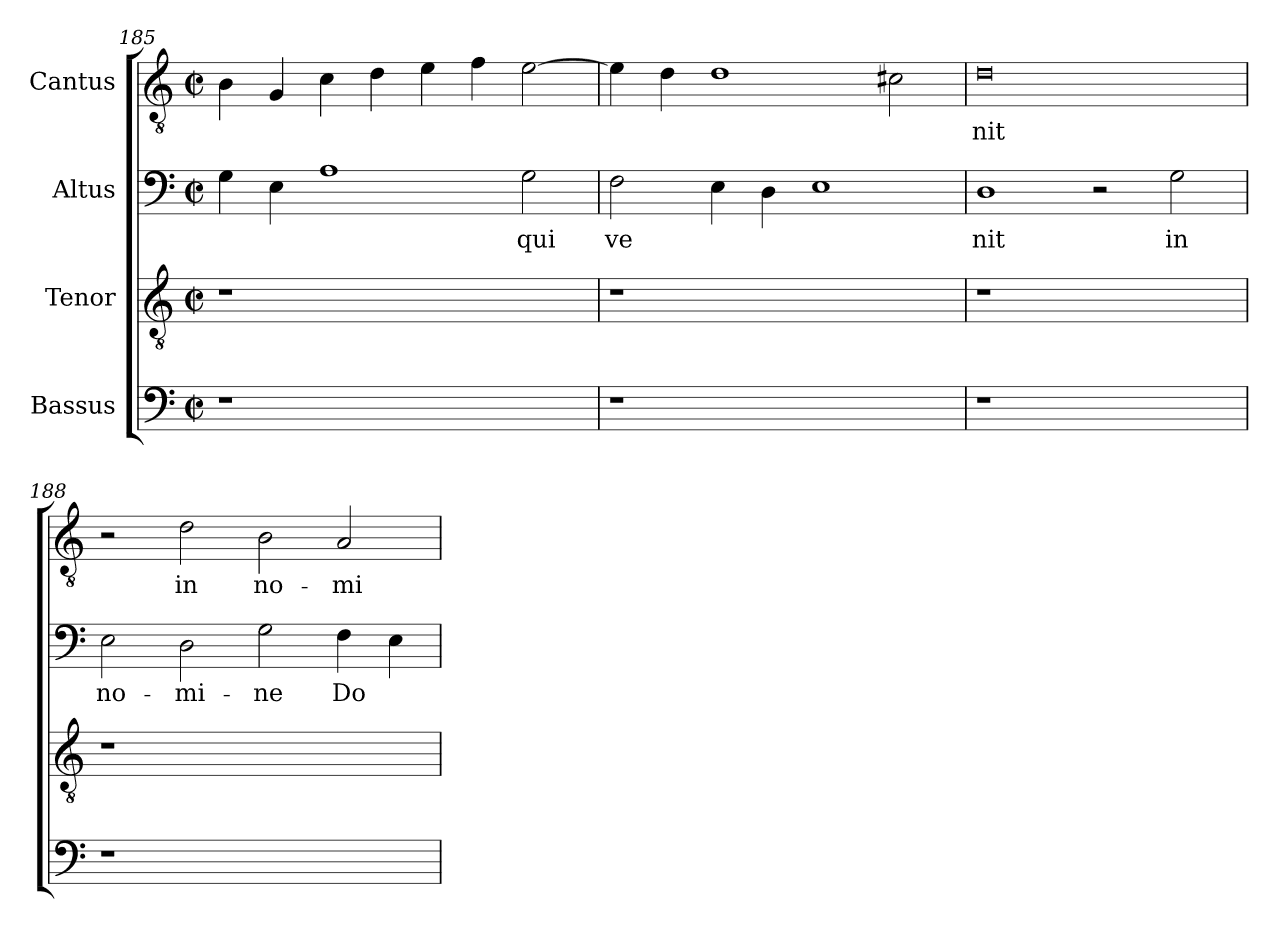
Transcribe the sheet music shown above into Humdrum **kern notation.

**kern	**kern	**kern	**text	**kern	**text
*part4	*part3	*part2	*part2	*part1	*part1
*staff4	*staff3	*staff2	*staff2	*staff1	*staff1
*I"Bassus	*I"Tenor	*I"Altus	*	*I"Cantus	*
*clefF4	*clefGv2	*clefF4	*	*clefGv2	*
*k[]	*k[]	*k[]	*	*k[]	*
*C:	*C:	*C:	*	*C:	*
*M2/2	*M2/2	*M2/2	*	*M2/2	*
*met(c|)	*met(c|)	*met(c|)	*	*met(c|)	*
=185	=185	=185	=185	=185	=185
!	!	!	!LO:LY:b:cj	!	!LO:LY:b:cj
1r	1r	4G\	.	4B\	--
!	!	!	!LO:LY:b:cj	!	!LO:LY:b:cj
.	.	4E\	.	4G/	--
!	!	!	!LO:LY:b:cj	!	!LO:LY:b:cj
.	.	1A	.	4c\	--
!	!	!	!	!	!LO:LY:b:cj
.	.	.	.	4d\	--
!	!	!	!	!	!LO:LY:b:cj
1ryy	1ryy	.	.	4e\	--
!	!	!	!	!	!LO:LY:b:cj
.	.	.	.	4f\	--
!	!	!	!LO:LY:b:cj	!	!LO:LY:b:cj
.	.	2G\	qui	[<2e\	--
!!LO:LB:g=z
=186	=186	=186	=186	=186	=186
!	!	!	!LO:LY:b:cj	!	!LO:LY:b:cj
1r	1r	2F\	ve-	4e\]	--
!	!	!	!	!	!LO:LY:b:cj
.	.	.	.	4d\	--
!	!	!	!LO:LY:b:cj	!	!LO:LY:b:cj
.	.	4E\	--	1d	--
!	!	!	!LO:LY:b:cj	!	!
.	.	4D\	--	.	.
!	!	!	!LO:LY:b:cj	!	!
1ryy	1ryy	1E	--	.	.
!	!	!	!	!	!LO:LY:b:cj
.	.	.	.	2c#X\	--
=187	=187	=187	=187	=187	=187
!	!	!	!LO:LY:b:cj	!	!LO:LY:b:cj
1r	1r	1D	-nit	0d	-nit
1ryy	1ryy	2r	.	.	.
!	!	!	!LO:LY:b:cj	!	!
.	.	2G\	in	.	.
=188	=188	=188	=188	=188	=188
!	!	!	!LO:LY:b:cj	!	!
1r	1r	2E\	no-	2r	.
!	!	!	!LO:LY:b:cj	!	!LO:LY:b:cj
.	.	2D\	-mi-	2d\	in
!	!	!	!LO:LY:b:cj	!	!LO:LY:b:cj
1ryy	1ryy	2G\	-ne	2B\	no-
!	!	!	!LO:LY:b:cj	!	!LO:LY:b:cj
.	.	4F\	Do-	2A/	-mi-
!	!	!	!LO:LY:b:cj	!	!
.	.	4E\	--	.	.
=	=	=	=	=	=
*-	*-	*-	*-	*-	*-
